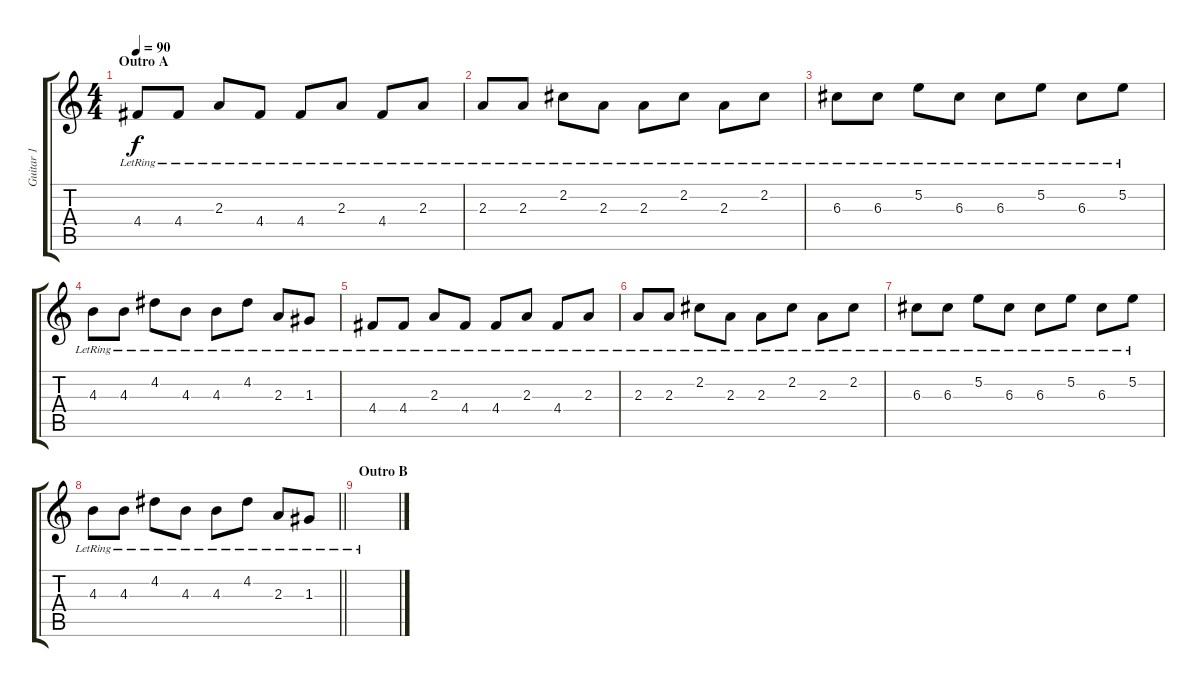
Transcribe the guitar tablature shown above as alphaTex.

\track ("Guitar 1" "Guitar 1") {instrument acousticguitarsteel}
\staff {score tabs}
\tuning (E4 B3 G3 D3 A2 E2) {hide}
\ts (4 4)
\section ("" "Outro A")
\tempo 90
\clef g2
\ks c
4.4{lr}.8{dy f} 4.4{lr}.8 2.3{lr}.8 4.4{lr}.8 4.4{lr}.8 2.3{lr}.8 4.4{lr}.8 2.3{lr}.8 |
2.3{lr}.8 2.3{lr}.8 2.2{lr}.8 2.3{lr}.8 2.3{lr}.8 2.2{lr}.8 2.3{lr}.8 2.2{lr}.8 |
6.3{lr}.8 6.3{lr}.8 5.2{lr}.8 6.3{lr}.8 6.3{lr}.8 5.2{lr}.8 6.3{lr}.8 5.2{lr}.8 |
4.3{lr}.8 4.3{lr}.8 4.2{lr}.8 4.3{lr}.8 4.3{lr}.8 4.2{lr}.8 2.3{lr}.8 1.3{lr}.8 |
4.4{lr}.8 4.4{lr}.8 2.3{lr}.8 4.4{lr}.8 4.4{lr}.8 2.3{lr}.8 4.4{lr}.8 2.3{lr}.8 |
2.3{lr}.8 2.3{lr}.8 2.2{lr}.8 2.3{lr}.8 2.3{lr}.8 2.2{lr}.8 2.3{lr}.8 2.2{lr}.8 |
6.3{lr}.8 6.3{lr}.8 5.2{lr}.8 6.3{lr}.8 6.3{lr}.8 5.2{lr}.8 6.3{lr}.8 5.2{lr}.8 |
\barLineRight lightlight
4.3{lr}.8 4.3{lr}.8 4.2{lr}.8 4.3{lr}.8 4.3{lr}.8 4.2{lr}.8 2.3{lr}.8 1.3{lr}.8 |
\section ("" "Outro B")
